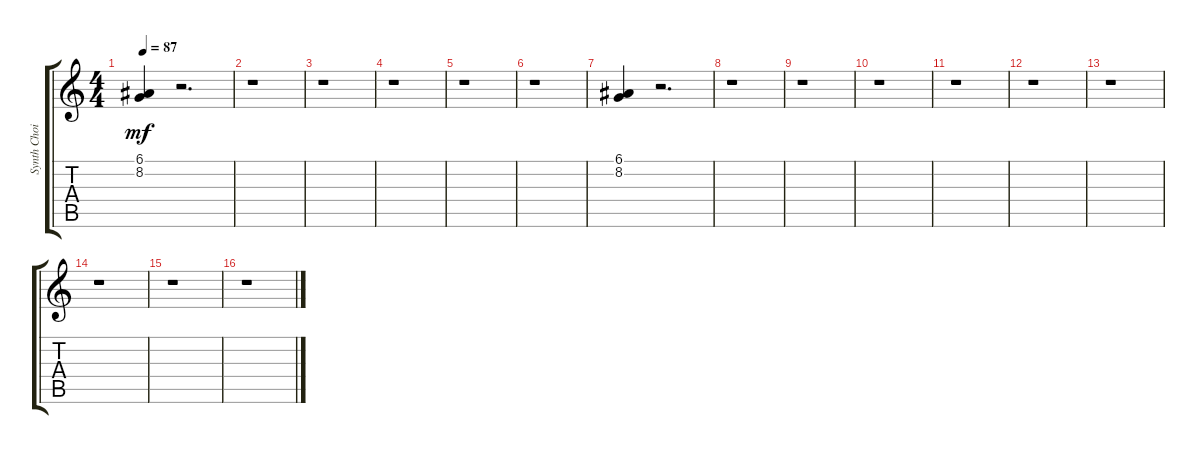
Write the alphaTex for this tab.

\track ("Synth Choir" "Synth Choi") {instrument synthvoice}
\staff {score tabs}
\tuning (E4 B3 G3 D3 A2 E2) {hide}
\ts (4 4)
\tempo 87
\clef g2
\ks aminor
(6.1 8.2).4{dy mf} r.2{d} |
r.1 |
r.1 |
r.1 |
r.1 |
r.1 |
(6.1 8.2).4 r.2{d} |
r.1 |
r.1 |
r.1 |
r.1 |
r.1 |
r.1 |
r.1 |
r.1 |
r.1
